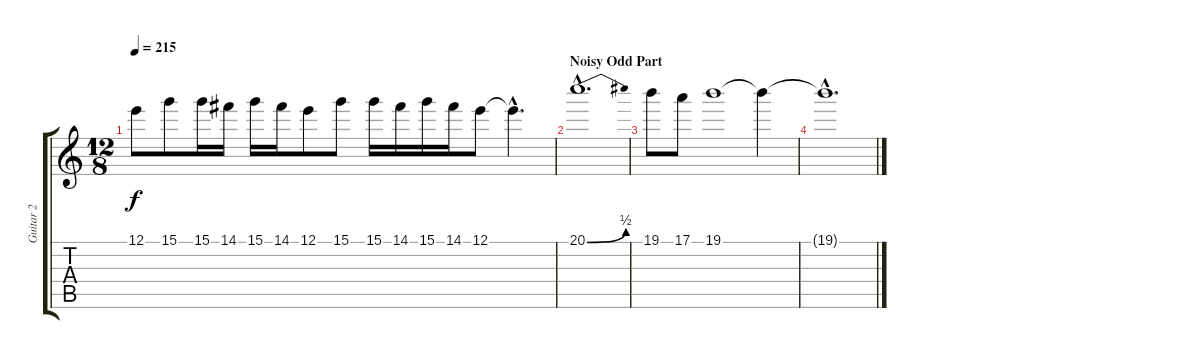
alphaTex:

\track ("Guitar 2" "Guitar 2") {instrument distortionguitar}
\staff {score tabs}
\tuning (E4 B3 G3 D3 A2 E2) {hide}
\ts (12 8)
\tempo 215
\clef g2
\ks c
12.1.8{dy f} 15.1.8 15.1.16 14.1.16 15.1.16 14.1.16 12.1.8 15.1.8 15.1.16 14.1.16 15.1.16 14.1.16 12.1.8 12.1{hac t}.4{d} |
\section ("" "Noisy Odd Part")
20.1{be (bend 0 0 60 2) hac}.1{d} |
19.1.8 17.1.8 19.1.1 19.1{t}.4 |
19.1{hac t}.1{d}
